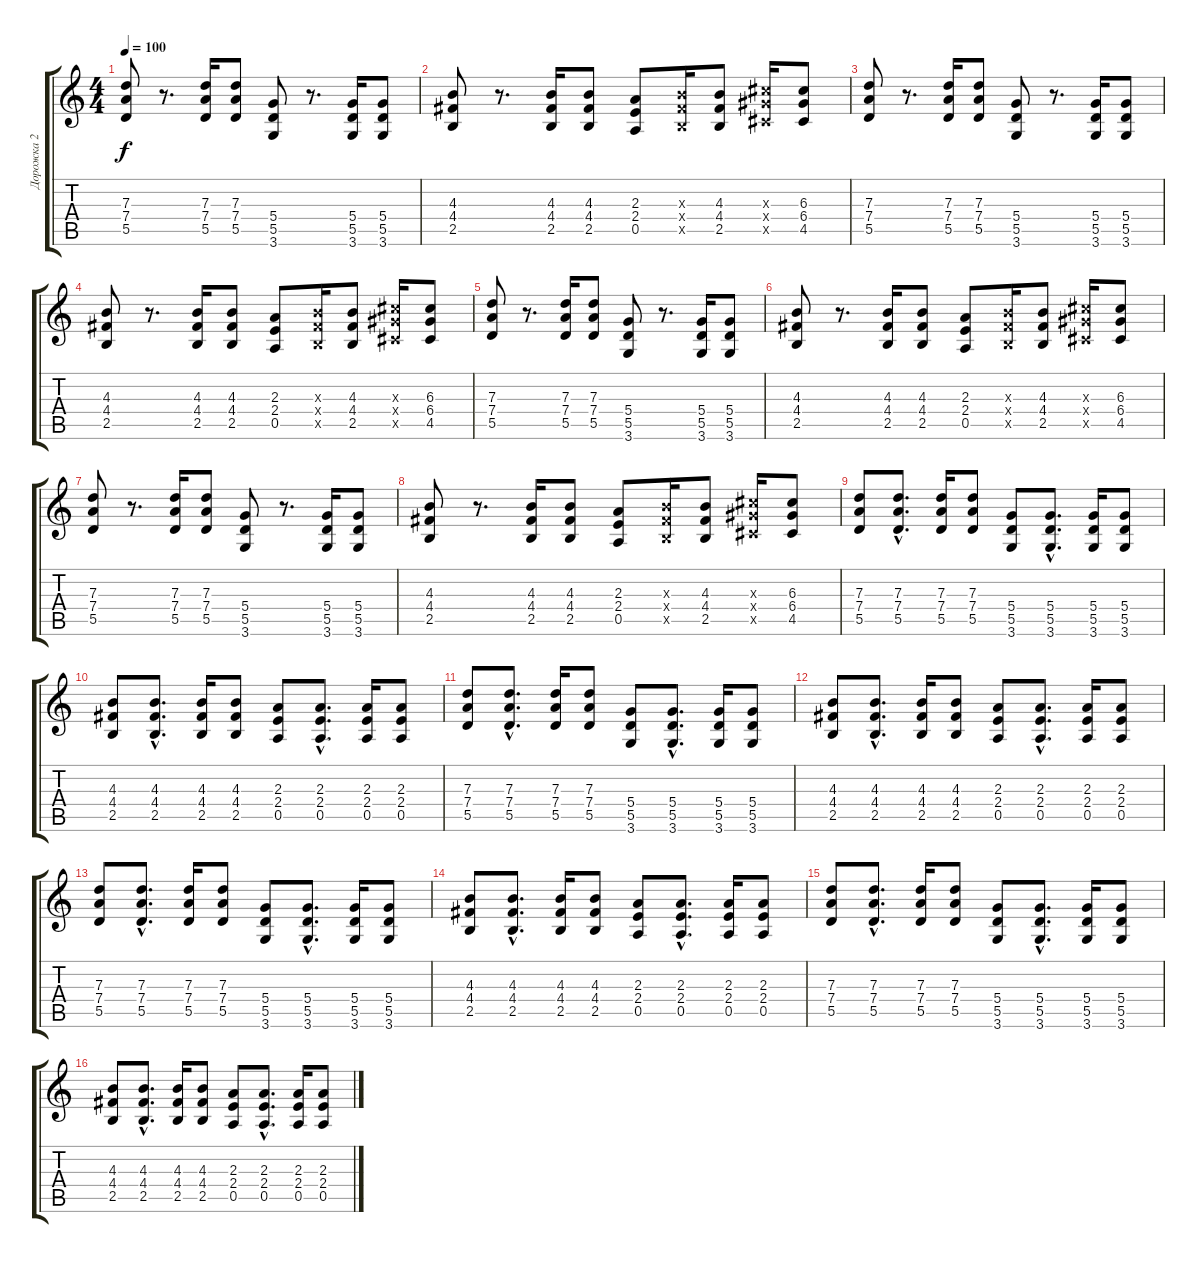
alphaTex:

\track ("Дорожка 2" "Дорожка 2") {instrument acousticguitarsteel}
\staff {score tabs}
\tuning (E4 B3 G3 D3 A2 E2) {hide}
\ts (4 4)
\tempo 100
\clef g2
\ks c
(7.3 7.4 5.5).8{dy f} r.8{d} (7.3 7.4 5.5).16 (7.3 7.4 5.5).8 (5.4 5.5 3.6).8 r.8{d} (5.4 5.5 3.6).16 (5.4 5.5 3.6).8 |
(4.3 4.4 2.5).8 r.8{d} (4.3 4.4 2.5).16 (4.3 4.4 2.5).8 (2.3 2.4 0.5).8 (4.3{x} 4.4{x} 2.5{x}).16 (4.3 4.4 2.5).8 (6.3{x} 6.4{x} 4.5{x}).16 (6.3 6.4 4.5).8 |
(7.3 7.4 5.5).8 r.8{d} (7.3 7.4 5.5).16 (7.3 7.4 5.5).8 (5.4 5.5 3.6).8 r.8{d} (5.4 5.5 3.6).16 (5.4 5.5 3.6).8 |
(4.3 4.4 2.5).8 r.8{d} (4.3 4.4 2.5).16 (4.3 4.4 2.5).8 (2.3 2.4 0.5).8 (4.3{x} 4.4{x} 2.5{x}).16 (4.3 4.4 2.5).8 (6.3{x} 6.4{x} 4.5{x}).16 (6.3 6.4 4.5).8 |
(7.3 7.4 5.5).8 r.8{d} (7.3 7.4 5.5).16 (7.3 7.4 5.5).8 (5.4 5.5 3.6).8 r.8{d} (5.4 5.5 3.6).16 (5.4 5.5 3.6).8 |
(4.3 4.4 2.5).8 r.8{d} (4.3 4.4 2.5).16 (4.3 4.4 2.5).8 (2.3 2.4 0.5).8 (4.3{x} 4.4{x} 2.5{x}).16 (4.3 4.4 2.5).8 (6.3{x} 6.4{x} 4.5{x}).16 (6.3 6.4 4.5).8 |
(7.3 7.4 5.5).8 r.8{d} (7.3 7.4 5.5).16 (7.3 7.4 5.5).8 (5.4 5.5 3.6).8 r.8{d} (5.4 5.5 3.6).16 (5.4 5.5 3.6).8 |
(4.3 4.4 2.5).8 r.8{d} (4.3 4.4 2.5).16 (4.3 4.4 2.5).8 (2.3 2.4 0.5).8 (4.3{x} 4.4{x} 2.5{x}).16 (4.3 4.4 2.5).8 (6.3{x} 6.4{x} 4.5{x}).16 (6.3 6.4 4.5).8 |
(7.3 7.4 5.5).8 (7.3{hac} 7.4{hac} 5.5{hac}).8{d} (7.3 7.4 5.5).16 (7.3 7.4 5.5).8 (5.4 5.5 3.6).8 (5.4{hac} 5.5{hac} 3.6{hac}).8{d} (5.4 5.5 3.6).16 (5.4 5.5 3.6).8 |
(4.3 4.4 2.5).8 (4.3{hac} 4.4{hac} 2.5{hac}).8{d} (4.3 4.4 2.5).16 (4.3 4.4 2.5).8 (2.3 2.4 0.5).8 (2.3{hac} 2.4{hac} 0.5{hac}).8{d} (2.3 2.4 0.5).16 (2.3 2.4 0.5).8 |
(7.3 7.4 5.5).8 (7.3{hac} 7.4{hac} 5.5{hac}).8{d} (7.3 7.4 5.5).16 (7.3 7.4 5.5).8 (5.4 5.5 3.6).8 (5.4{hac} 5.5{hac} 3.6{hac}).8{d} (5.4 5.5 3.6).16 (5.4 5.5 3.6).8 |
(4.3 4.4 2.5).8 (4.3{hac} 4.4{hac} 2.5{hac}).8{d} (4.3 4.4 2.5).16 (4.3 4.4 2.5).8 (2.3 2.4 0.5).8 (2.3{hac} 2.4{hac} 0.5{hac}).8{d} (2.3 2.4 0.5).16 (2.3 2.4 0.5).8 |
(7.3 7.4 5.5).8 (7.3{hac} 7.4{hac} 5.5{hac}).8{d} (7.3 7.4 5.5).16 (7.3 7.4 5.5).8 (5.4 5.5 3.6).8 (5.4{hac} 5.5{hac} 3.6{hac}).8{d} (5.4 5.5 3.6).16 (5.4 5.5 3.6).8 |
(4.3 4.4 2.5).8 (4.3{hac} 4.4{hac} 2.5{hac}).8{d} (4.3 4.4 2.5).16 (4.3 4.4 2.5).8 (2.3 2.4 0.5).8 (2.3{hac} 2.4{hac} 0.5{hac}).8{d} (2.3 2.4 0.5).16 (2.3 2.4 0.5).8 |
(7.3 7.4 5.5).8 (7.3{hac} 7.4{hac} 5.5{hac}).8{d} (7.3 7.4 5.5).16 (7.3 7.4 5.5).8 (5.4 5.5 3.6).8 (5.4{hac} 5.5{hac} 3.6{hac}).8{d} (5.4 5.5 3.6).16 (5.4 5.5 3.6).8 |
(4.3 4.4 2.5).8 (4.3{hac} 4.4{hac} 2.5{hac}).8{d} (4.3 4.4 2.5).16 (4.3 4.4 2.5).8 (2.3 2.4 0.5).8 (2.3{hac} 2.4{hac} 0.5{hac}).8{d} (2.3 2.4 0.5).16 (2.3 2.4 0.5).8
